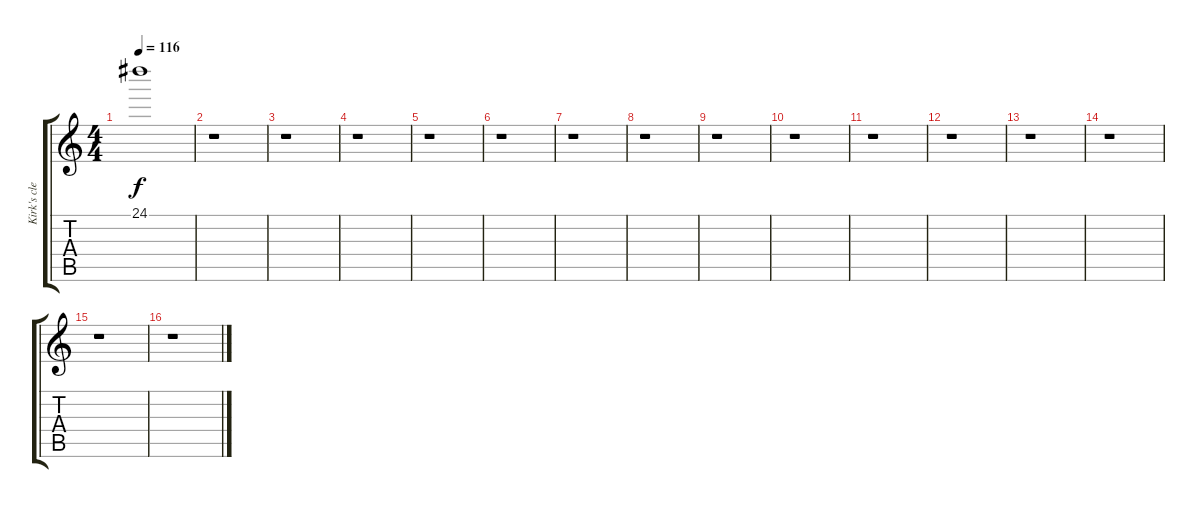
\track ("Kirk's clean lead w/slide" "Kirk's cle") {instrument electricguitarclean}
\staff {score tabs}
\tuning (Eb4 Bb3 Gb3 Db3 Ab2 Eb2) {hide}
\ts (4 4)
\tempo 116
\clef g2
\ks c
24.1.1{dy f} |
r.1 |
r.1 |
r.1 |
r.1 |
r.1 |
r.1 |
r.1 |
r.1 |
r.1 |
r.1 |
r.1 |
r.1 |
r.1 |
r.1 |
r.1
